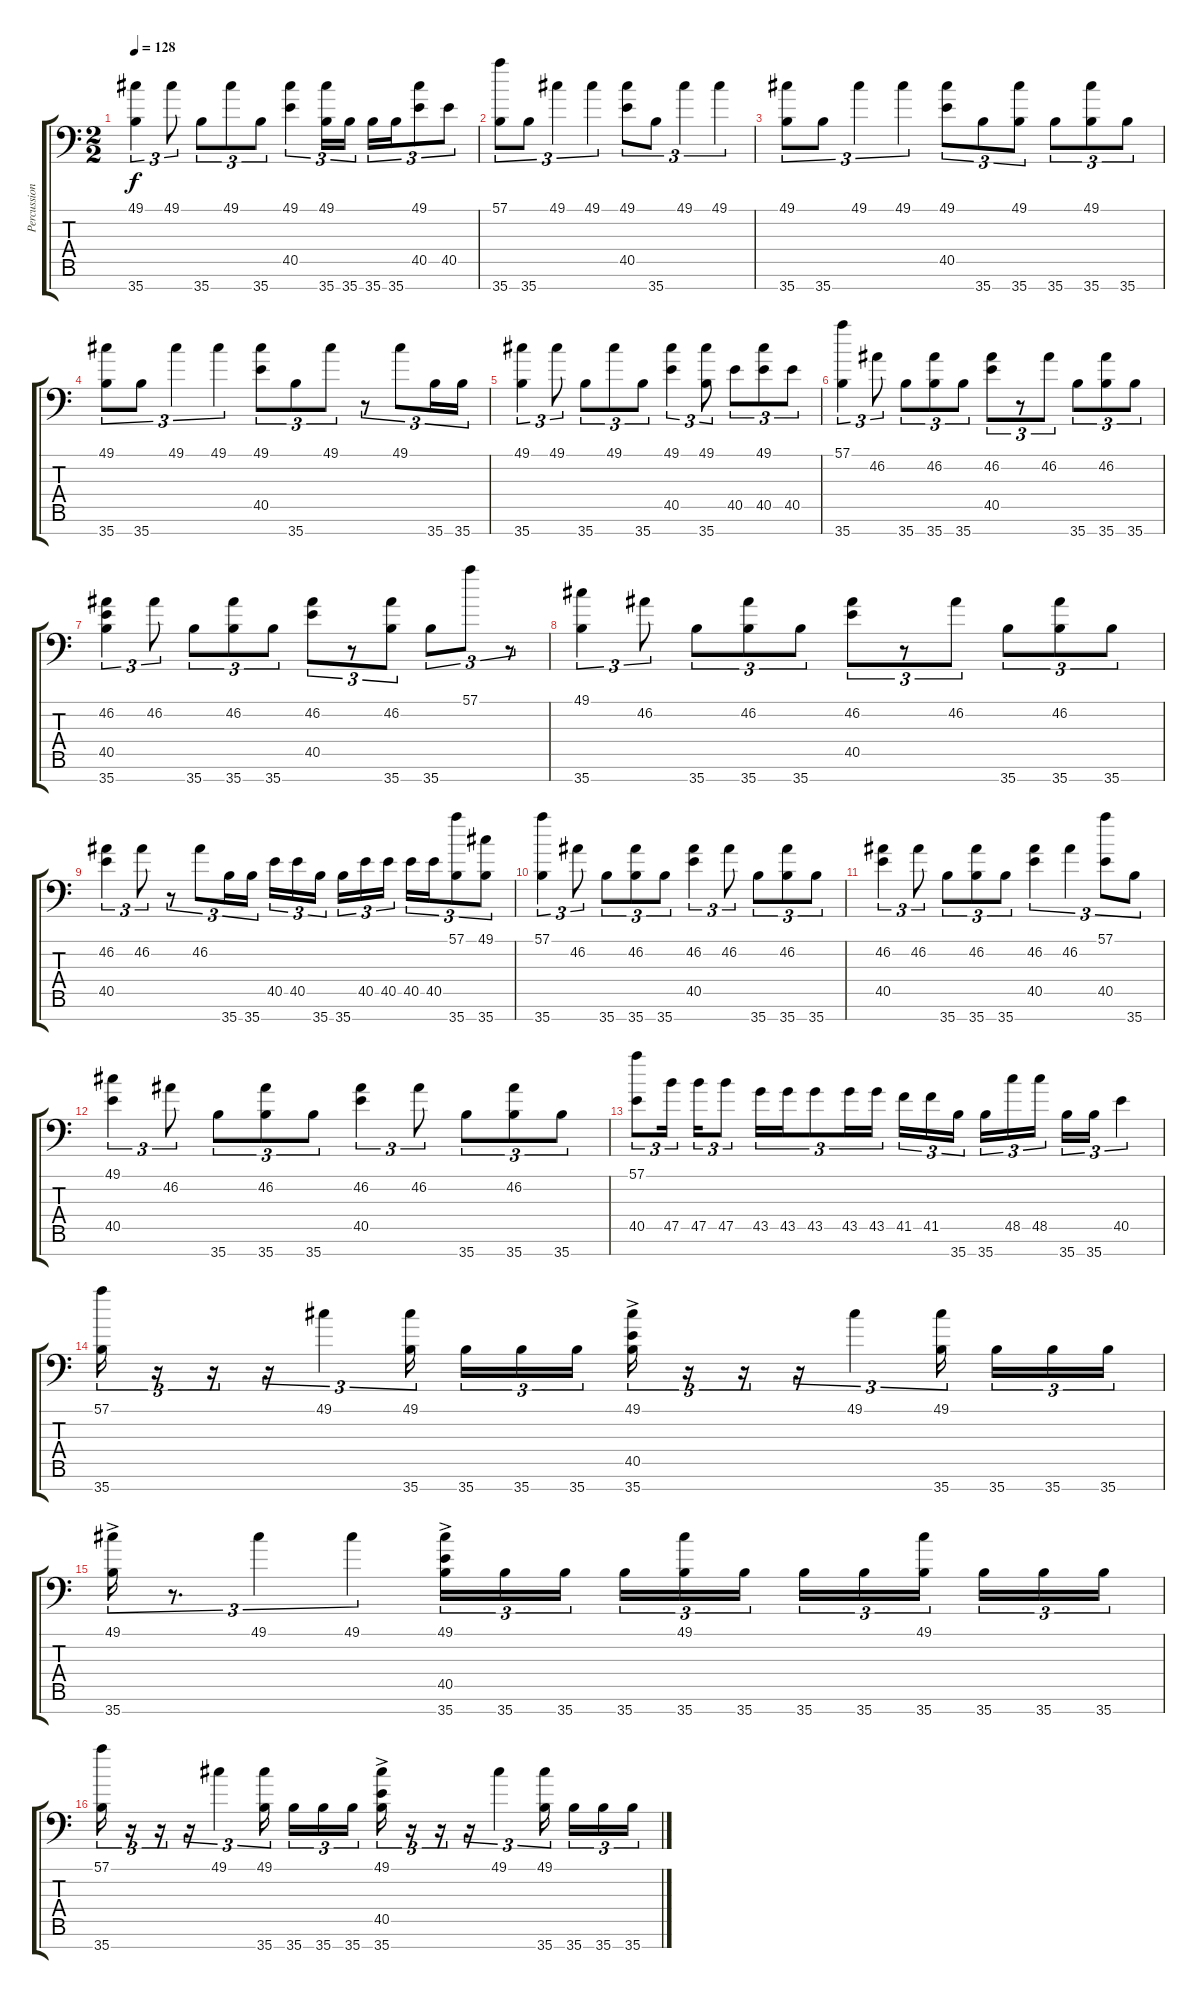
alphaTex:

\track ("Percussion" "Percussion") {instrument acousticgrandpiano}
\staff {score tabs}
\tuning (C-1 C-1 C-1 C-1 C-1 C-1 C-1) {hide}
\ts (2 2)
\tempo 128
\clef f4
\ks c
(49.1 35.7).4{tu (3 2) dy f} 49.1.8{tu (3 2)} 35.7.8{tu (3 2)} 49.1.8{tu (3 2)} 35.7.8{tu (3 2)} (49.1 40.5).4{tu (3 2)} (49.1 35.7).16{tu (3 2)} 35.7.16{tu (3 2)} 35.7.16{tu (3 2)} 35.7.16{tu (3 2)} (49.1 40.5).8{tu (3 2)} 40.5.8{tu (3 2)} |
(57.1 35.7).8{tu (3 2)} 35.7.8{tu (3 2)} 49.1.4{tu (3 2)} 49.1.4{tu (3 2)} (49.1 40.5).8{tu (3 2)} 35.7.8{tu (3 2)} 49.1.4{tu (3 2)} 49.1.4{tu (3 2)} |
(49.1 35.7).8{tu (3 2)} 35.7.8{tu (3 2)} 49.1.4{tu (3 2)} 49.1.4{tu (3 2)} (49.1 40.5).8{tu (3 2)} 35.7.8{tu (3 2)} (49.1 35.7).8{tu (3 2)} 35.7.8{tu (3 2)} (49.1 35.7).8{tu (3 2)} 35.7.8{tu (3 2)} |
(49.1 35.7).8{tu (3 2)} 35.7.8{tu (3 2)} 49.1.4{tu (3 2)} 49.1.4{tu (3 2)} (49.1 40.5).8{tu (3 2)} 35.7.8{tu (3 2)} 49.1.8{tu (3 2)} r.8{tu (3 2)} 49.1.8{tu (3 2)} 35.7.16{tu (3 2)} 35.7.16{tu (3 2)} |
(49.1 35.7).4{tu (3 2)} 49.1.8{tu (3 2)} 35.7.8{tu (3 2)} 49.1.8{tu (3 2)} 35.7.8{tu (3 2)} (49.1 40.5).4{tu (3 2)} (49.1 35.7).8{tu (3 2)} 40.5.8{tu (3 2)} (49.1 40.5).8{tu (3 2)} 40.5.8{tu (3 2)} |
(57.1 35.7).4{tu (3 2)} 46.2.8{tu (3 2)} 35.7.8{tu (3 2)} (46.2 35.7).8{tu (3 2)} 35.7.8{tu (3 2)} (46.2 40.5).8{tu (3 2)} r.8{tu (3 2)} 46.2.8{tu (3 2)} 35.7.8{tu (3 2)} (46.2 35.7).8{tu (3 2)} 35.7.8{tu (3 2)} |
(46.2 40.5 35.7).4{tu (3 2)} 46.2.8{tu (3 2)} 35.7.8{tu (3 2)} (46.2 35.7).8{tu (3 2)} 35.7.8{tu (3 2)} (46.2 40.5).8{tu (3 2)} r.8{tu (3 2)} (46.2 35.7).8{tu (3 2)} 35.7.8{tu (3 2)} 57.1.8{tu (3 2)} r.8{tu (3 2)} |
(49.1 35.7).4{tu (3 2)} 46.2.8{tu (3 2)} 35.7.8{tu (3 2)} (46.2 35.7).8{tu (3 2)} 35.7.8{tu (3 2)} (46.2 40.5).8{tu (3 2)} r.8{tu (3 2)} 46.2.8{tu (3 2)} 35.7.8{tu (3 2)} (46.2 35.7).8{tu (3 2)} 35.7.8{tu (3 2)} |
(46.2 40.5).4{tu (3 2)} 46.2.8{tu (3 2)} r.8{tu (3 2)} 46.2.8{tu (3 2)} 35.7.16{tu (3 2)} 35.7.16{tu (3 2)} 40.5.16{tu (3 2)} 40.5.16{tu (3 2)} 35.7.16{tu (3 2)} 35.7.16{tu (3 2)} 40.5.16{tu (3 2)} 40.5.16{tu (3 2)} 40.5.16{tu (3 2)} 40.5.16{tu (3 2)} (57.1 35.7).8{tu (3 2)} (49.1 35.7).8{tu (3 2)} |
(57.1 35.7).4{tu (3 2)} 46.2.8{tu (3 2)} 35.7.8{tu (3 2)} (46.2 35.7).8{tu (3 2)} 35.7.8{tu (3 2)} (46.2 40.5).4{tu (3 2)} 46.2.8{tu (3 2)} 35.7.8{tu (3 2)} (46.2 35.7).8{tu (3 2)} 35.7.8{tu (3 2)} |
(46.2 40.5).4{tu (3 2)} 46.2.8{tu (3 2)} 35.7.8{tu (3 2)} (46.2 35.7).8{tu (3 2)} 35.7.8{tu (3 2)} (46.2 40.5).4{tu (3 2)} 46.2.4{tu (3 2)} (57.1 40.5).8{tu (3 2)} 35.7.8{tu (3 2)} |
(49.1 40.5).4{tu (3 2)} 46.2.8{tu (3 2)} 35.7.8{tu (3 2)} (46.2 35.7).8{tu (3 2)} 35.7.8{tu (3 2)} (46.2 40.5).4{tu (3 2)} 46.2.8{tu (3 2)} 35.7.8{tu (3 2)} (46.2 35.7).8{tu (3 2)} 35.7.8{tu (3 2)} |
(57.1 40.5).8{tu (3 2)} 47.5.16{tu (3 2)} 47.5.16{tu (3 2)} 47.5.8{tu (3 2)} 43.5.16{tu (3 2)} 43.5.16{tu (3 2)} 43.5.8{tu (3 2)} 43.5.16{tu (3 2)} 43.5.16{tu (3 2)} 41.5.16{tu (3 2)} 41.5.16{tu (3 2)} 35.7.16{tu (3 2)} 35.7.16{tu (3 2)} 48.5.16{tu (3 2)} 48.5.16{tu (3 2)} 35.7.16{tu (3 2)} 35.7.16{tu (3 2)} 40.5.4{tu (3 2)} |
(57.1 35.7).16{tu (3 2)} r.16{tu (3 2)} r.16{tu (3 2)} r.16{tu (3 2)} 49.1.4{tu (3 2)} (49.1 35.7).16{tu (3 2)} 35.7.16{tu (3 2)} 35.7.16{tu (3 2)} 35.7.16{tu (3 2)} (49.1{ac} 40.5 35.7).16{tu (3 2)} r.16{tu (3 2)} r.16{tu (3 2)} r.16{tu (3 2)} 49.1.4{tu (3 2)} (49.1 35.7).16{tu (3 2)} 35.7.16{tu (3 2)} 35.7.16{tu (3 2)} 35.7.16{tu (3 2)} |
(49.1{ac} 35.7).16{tu (3 2)} r.8{d tu (3 2)} 49.1.4{tu (3 2)} 49.1.4{tu (3 2)} (49.1{ac} 40.5 35.7).16{tu (3 2)} 35.7.16{tu (3 2)} 35.7.16{tu (3 2)} 35.7.16{tu (3 2)} (49.1 35.7).16{tu (3 2)} 35.7.16{tu (3 2)} 35.7.16{tu (3 2)} 35.7.16{tu (3 2)} (49.1 35.7).16{tu (3 2)} 35.7.16{tu (3 2)} 35.7.16{tu (3 2)} 35.7.16{tu (3 2)} |
(57.1 35.7).16{tu (3 2)} r.16{tu (3 2)} r.16{tu (3 2)} r.16{tu (3 2)} 49.1.4{tu (3 2)} (49.1 35.7).16{tu (3 2)} 35.7.16{tu (3 2)} 35.7.16{tu (3 2)} 35.7.16{tu (3 2)} (49.1{ac} 40.5 35.7).16{tu (3 2)} r.16{tu (3 2)} r.16{tu (3 2)} r.16{tu (3 2)} 49.1.4{tu (3 2)} (49.1 35.7).16{tu (3 2)} 35.7.16{tu (3 2)} 35.7.16{tu (3 2)} 35.7.16{tu (3 2)}
